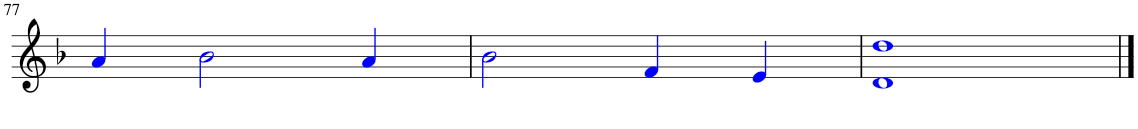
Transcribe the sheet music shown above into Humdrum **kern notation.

**kern
*part1
*staff1
*I"Flauta dulce
*I'Fl.1
!!LO:PB:g=z
*clefG2
*k[b-]
*M4/4
=77
4ai/
2b-i\
4ai/
=78
2b-i\
4fi/
4ei/
=79
1di 1ddi
==
*-
